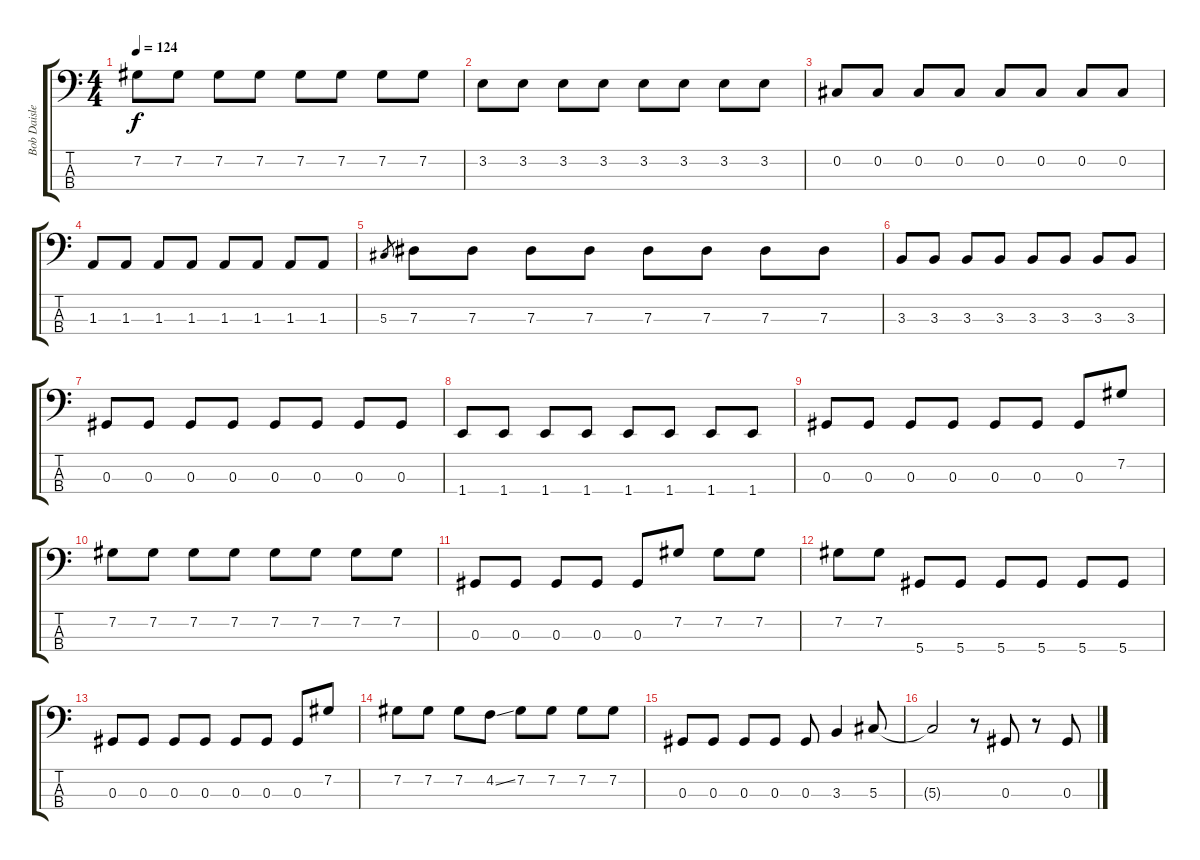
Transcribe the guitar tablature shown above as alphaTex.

\track ("Bob Daisley" "Bob Daisle") {instrument electricbassfinger}
\staff {score tabs}
\tuning (Gb2 Db2 Ab1 Eb1) {hide}
\ts (4 4)
\tempo 124
\clef f4
\ks c
7.2.8{dy f} 7.2.8 7.2.8 7.2.8 7.2.8 7.2.8 7.2.8 7.2.8 |
3.2.8 3.2.8 3.2.8 3.2.8 3.2.8 3.2.8 3.2.8 3.2.8 |
0.2.8 0.2.8 0.2.8 0.2.8 0.2.8 0.2.8 0.2.8 0.2.8 |
1.3.8 1.3.8 1.3.8 1.3.8 1.3.8 1.3.8 1.3.8 1.3.8 |
5.3.8{gr} 7.3.8 7.3.8 7.3.8 7.3.8 7.3.8 7.3.8 7.3.8 7.3.8 |
3.3.8 3.3.8 3.3.8 3.3.8 3.3.8 3.3.8 3.3.8 3.3.8 |
0.3.8 0.3.8 0.3.8 0.3.8 0.3.8 0.3.8 0.3.8 0.3.8 |
1.4.8 1.4.8 1.4.8 1.4.8 1.4.8 1.4.8 1.4.8 1.4.8 |
0.3.8 0.3.8 0.3.8 0.3.8 0.3.8 0.3.8 0.3.8 7.2.8 |
7.2.8 7.2.8 7.2.8 7.2.8 7.2.8 7.2.8 7.2.8 7.2.8 |
0.3.8 0.3.8 0.3.8 0.3.8 0.3.8 7.2.8 7.2.8 7.2.8 |
7.2.8 7.2.8 5.4.8 5.4.8 5.4.8 5.4.8 5.4.8 5.4.8 |
0.3.8 0.3.8 0.3.8 0.3.8 0.3.8 0.3.8 0.3.8 7.2.8 |
7.2.8 7.2.8 7.2.8 4.2{ss}.8 7.2.8 7.2.8 7.2.8 7.2.8 |
0.3.8 0.3.8 0.3.8 0.3.8 0.3.8 3.3.4 5.3.8 |
5.3{t}.2 r.8 0.3.8 r.8 0.3.8
